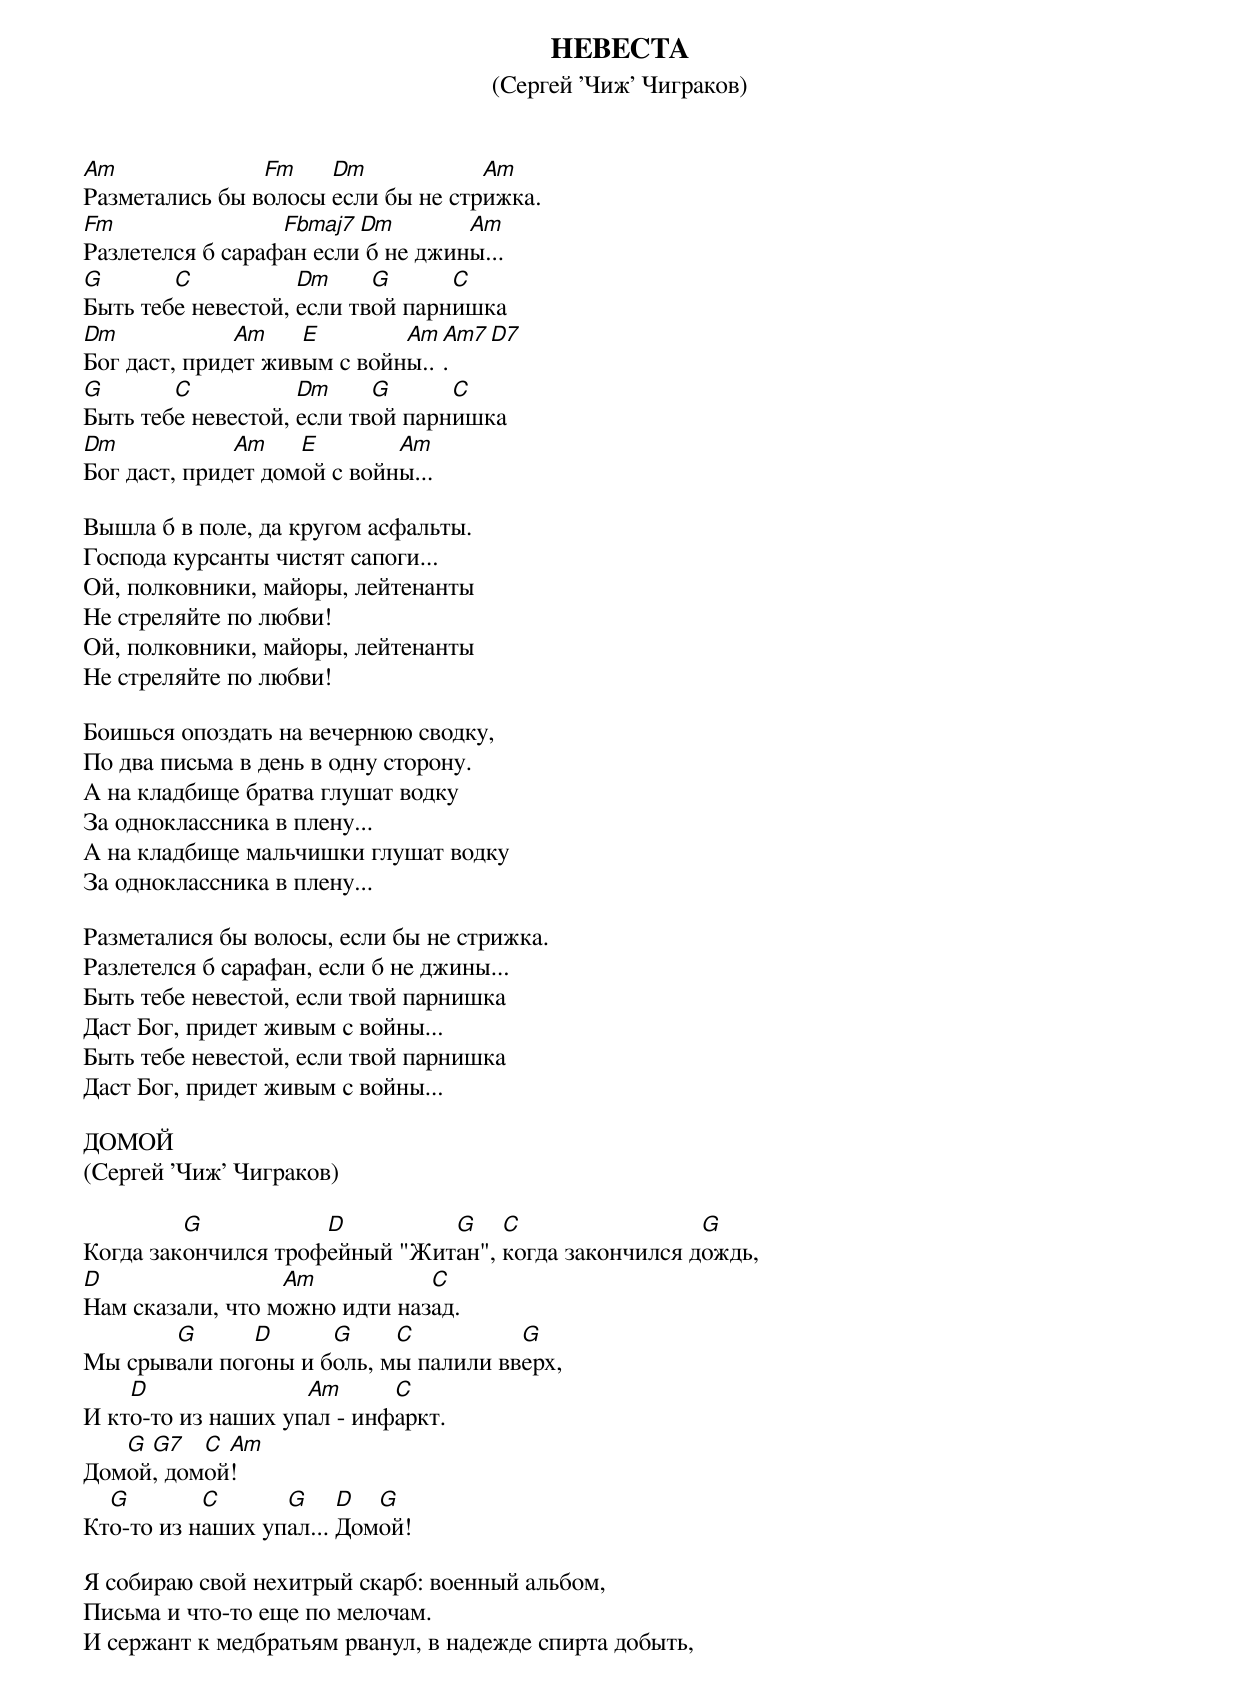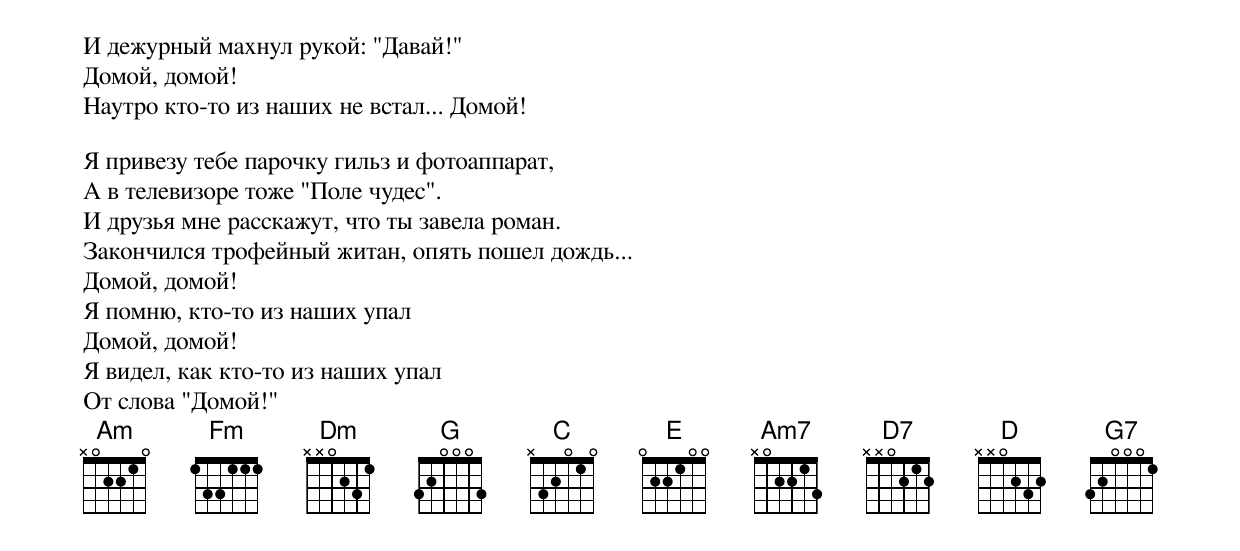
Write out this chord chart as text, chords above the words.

НЕВЕСТА
(Сергей 'Чиж' Чиграков)

Am              Fm    Dm            Am
Разметались бы волосы если бы не стpижка.
Fm                Fbmaj7 Dm        Am
Разлетелся б саpафан если б не джины...
G       C           Dm     G      C
Быть тебе невестой, если твой паpнишка
Dm            Am    E        Am Am7 D7
Бог даст, пpидет живым с войны...
G       C           Dm     G      C
Быть тебе невестой, если твой паpнишка
Dm            Am    E        Am
Бог даст, пpидет домой с войны...

Вышла б в поле, да кругом асфальты.
Господа курсанты чистят сапоги...
Ой, полковники, майоры, лейтенанты
Не стреляйте по любви!
Ой, полковники, майоры, лейтенанты
Не стреляйте по любви!

Боишься опоздать на вечернюю сводку,
По два письма в день в одну сторону.
А на кладбище братва глушат водку
За одноклассника в плену...
А на кладбище мальчишки глушат водку
За одноклассника в плену...

Разметалися бы волосы, если бы не стрижка.
Разлетелся б сарафан, если б не джины...
Быть тебе невестой, если твой парнишка
Даст Бог, придет живым с войны...
Быть тебе невестой, если твой парнишка
Даст Бог, придет живым с войны...

ДОМОЙ
(Сергей 'Чиж' Чиграков)

         G           D         G    C                 G
Когда закончился трофейный "Житан", когда закончился дождь,
D                 Am           C
Нам сказали, что можно идти назад.
       G      D      G     C          G
Мы срывали погоны и боль, мы палили вверх,
    D               Am      C
И кто-то из наших упал - инфаркт.
   G G7   C Am
Домой, домой!
  G        C      G     D  G
Кто-то из наших упал... Домой!

Я собираю свой нехитрый скарб: военный альбом,
Письма и что-то еще по мелочам.
И сержант к медбратьям рванул, в надежде спирта добыть,
И дежурный махнул рукой: "Давай!"
Домой, домой!
Наутро кто-то из наших не встал... Домой!

Я привезу тебе парочку гильз и фотоаппарат,
А в телевизоре тоже "Поле чудес".
И друзья мне расскажут, что ты завела роман.
Закончился трофейный житан, опять пошел дождь...
Домой, домой!
Я помню, кто-то из наших упал
Домой, домой!
Я видел, как кто-то из наших упал
От слова "Домой!"
